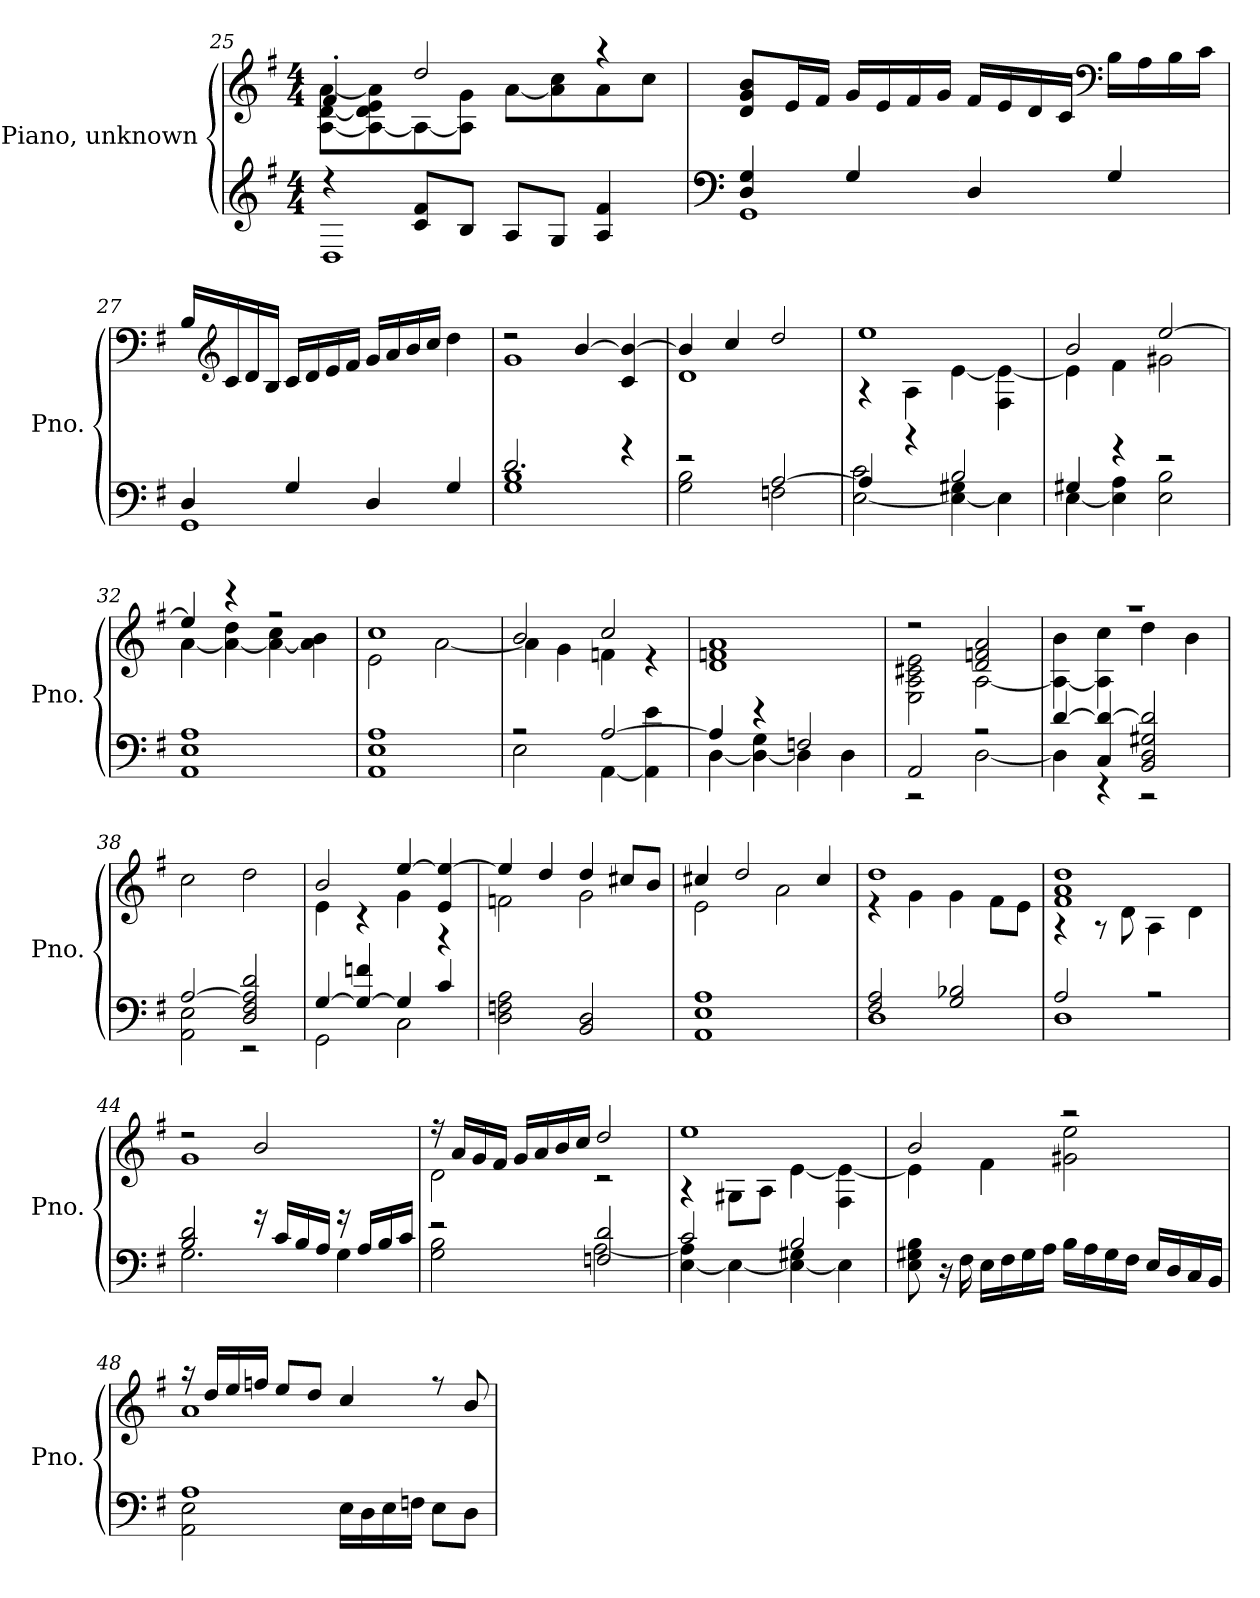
**kern	**kern
*part1	*part1
*staff2	*staff1
*I"Piano, unknown	*
*I'Pno.	*
*clefG2	*clefG2
*k[f#]	*k[f#]
*M4/4	*M4/4
=25	=25
*^	*^
4r	1D	4f#'/	[8A\ [8d\ [8a\L
.	.	.	8A\_ 8d\] 8e\ 8a\]
8c/ 8f#/L	.	2dd/	8A\_
8B/J	.	.	8A\] 8g\J
8A/L	.	.	[8a\L
8G/J	.	.	8a\] 8cc\
4A/ 4f#/	.	4r	8a\
.	.	.	8cc\J
*	*	*v	*v
=26	=26	=26
*clefF4	*	*
4D/ 4G/	1GG	8d/ 8g/ 8b/L
.	.	16e/L
.	.	16f#/JJ
4G/	.	16g/LL
.	.	16e/
.	.	16f#/
.	.	16g/JJ
4D/	.	16f#/LL
.	.	16e/
.	.	16d/
.	.	16c/JJ
*	*	*clefF4
4G/	.	16B\LL
.	.	16A\
.	.	16B\
.	.	16c\JJ
!!LO:PB:g=z
=27	=27	=27
4D/	1GG	16B/LL
*	*	*clefG2
.	.	16c/
.	.	16d/
.	.	16B/JJ
4G/	.	16c/LL
.	.	16d/
.	.	16e/
.	.	16f#/JJ
4D/	.	16g/LL
.	.	16a/
.	.	16b/
.	.	16cc/JJ
4G/	.	4dd\
=28	=28	=28
*	*	*^
2.d/	1G 1B	2r	1g
.	.	[4b/	.
4r	.	4c/ 4b/_	.
=29	=29	=29	=29
2r	2G\ 2B\	4b/]	1d
.	.	4cc/	.
[2A/	2Fn\	2dd/	.
=30	=30	=30	=30
4A/]	[2E\ 2c\	1ee	4r
4r	.	.	4A\
2B/	4E\_ 4G#X\	.	[4e\
.	4E\]	.	4F#\ 4e\_
=31	=31	=31	=31
4G#X/	[4E\	2b/	4e\]
4r	4E\] 4A\	.	4f#\
2r	2E\ 2B\	[2ee/	2g#X\
*v	*v	*	*
=32	=32	=32
1AA 1E 1A	4ee/]	[4a\
.	4r	4a\_ 4dd\
.	2r	4a\_ 4cc\
.	.	4a\] 4b\
!!LO:LB:g=z	!!
=33	=33	=33
1AA 1E 1A	1cc	2e\
.	.	[2a\
=34	=34	=34
*^	*	*
2r	2E\	2b/	4a\]
.	.	.	4g\
[2A/	[4AA\	2cc/	4fn\
.	4AA\] 4e\	.	4r
*	*	*v	*v
=35	=35	=35
4A/]	[4D\	1d 1fn 1a
4r	4D\_ 4G\	.
2Fn/	4D\]	.
.	4D\	.
=36	=36	=36
*	*	*^
2AA/	2r	2r	2E\ 2A\ 2c#X\ 2e\
2r	[2D\	2d/ 2fn/ 2a/	[2A\
=37	=37	=37	=37
[4d/	4D\]	1r	4A\_ 4b\
4C/ 4d/_	4r	.	4A\] 4cc\
2BB/ 2D/ 2G#X/ 2d/]	2r	.	4dd\
.	.	.	4b\
*	*	*v	*v
=38	=38	=38
[2A/	2AA\ 2E\	2cc\
2D/ 2F#/ 2A/] 2d/	2r	2dd\
=39	=39	=39
*	*	*^
[4G/	2GG\	2b/	4e\
4G/_ 4fn/	.	.	4r
4G/]	2C\	[4ee/	4g\
4c/	.	4e/ 4ee/_	4r
*v	*v	*	*
!!LO:LB:g=z	!!
=40	=40	=40
2D\ 2Fn\ 2A\	4ee/]	2fn\
.	4dd/	.
2BB/ 2D/	4dd/	2g\
.	8cc#X/L	.
.	8b/J	.
=41	=41	=41
1AA 1E 1A	4cc#X/	2e\
.	2dd/	.
.	.	2a\
.	4cc#/	.
=42	=42	=42
*^	*	*
2F#/ 2A/	1D	1dd	4r
.	.	.	4g\
2G/ 2B-X/	.	.	4g\
.	.	.	8f#\L
.	.	.	8e\J
=43	=43	=43	=43
2A/	1D	1f# 1a 1dd	4r
.	.	.	8r
.	.	.	8d\
2r	.	.	4A\
.	.	.	4d\
=44	=44	=44	=44
2B/ 2d/	2.G\	2r	1g
16r	.	2b/	.
16c/LL	.	.	.
16B/	.	.	.
16A/JJ	.	.	.
16r	4G\	.	.
16A/LL	.	.	.
16B/	.	.	.
16c/JJ	.	.	.
=45	=45	=45	=45
2r	2G\ 2B\	16r	2d\
.	.	16a/LL	.
.	.	16g/	.
.	.	16f#/JJ	.
.	.	16g/LL	.
.	.	16a/	.
.	.	16b/	.
.	.	16cc/JJ	.
2Fn/ 2d/	[2A\	2dd/	2r
!!LO:LB:g=z	!!
=46	=46	=46	=46
2c/	[4E\ 4A\]	1ee	4r
.	4E\_	.	8G#X\L
.	.	.	8A\J
2B/	4E\_ 4G#X\	.	[4e\
.	4E\]	.	4F#\ 4e\_
*v	*v	*	*
=47	=47	=47
8E\ 8G#X\ 8B\	2b/	4e\]
16r	.	.
16F#\	.	.
16E\LL	.	4f#\
16F#\	.	.
16G#\	.	.
16A\JJ	.	.
16B\LL	2r	2g#X\ 2ee\
16A\	.	.
16G#\	.	.
16F#\JJ	.	.
16E/LL	.	.
16D/	.	.
16C/	.	.
16BB/JJ	.	.
=48	=48	=48
*^	*	*
1A	2AA\ 2E\	16r	1a
.	.	16dd/LL	.
.	.	16ee/	.
.	.	16ffn/JJ	.
.	.	8ee/L	.
.	.	8dd/J	.
.	16E\LL	4cc/	.
.	16D\	.	.
.	16E\	.	.
.	16Fn\JJ	.	.
.	8E\L	8r	.
.	8D\J	8b/	.
*v	*v	*	*
*	*v	*v
=	=
*-	*-
